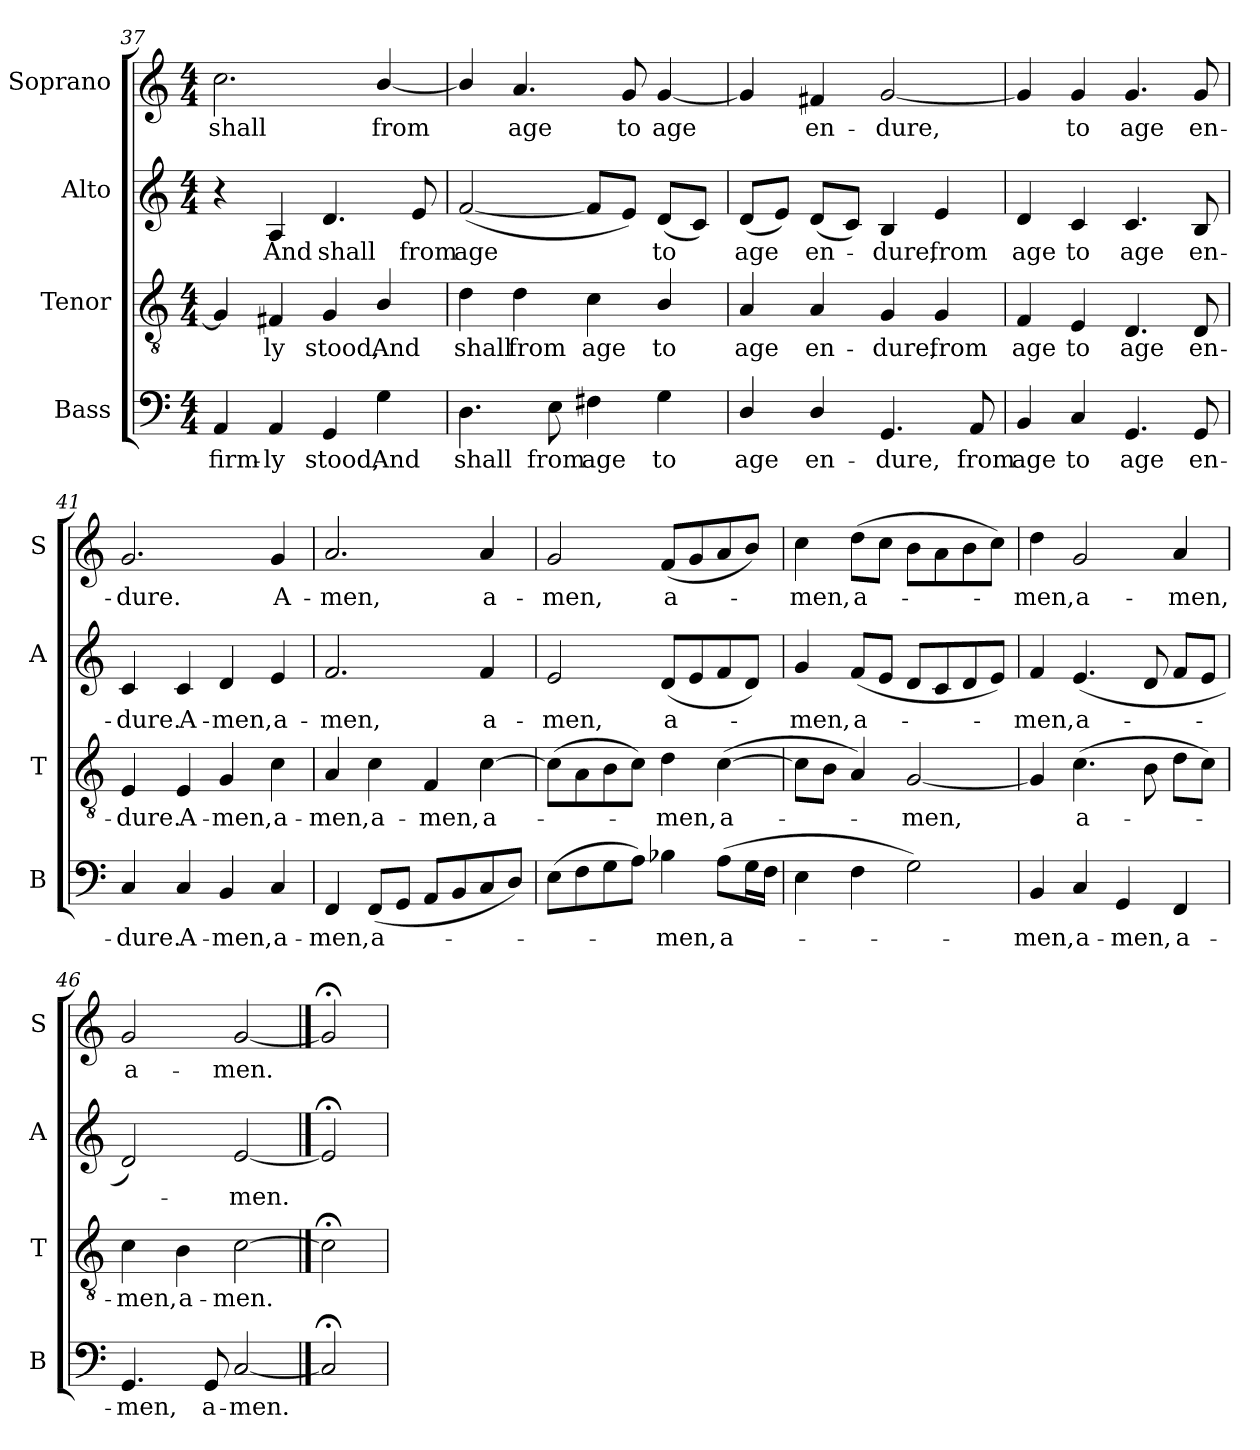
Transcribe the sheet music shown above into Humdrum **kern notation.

**kern	**text	**kern	**text	**kern	**text	**kern	**text
*part4	*part4	*part3	*part3	*part2	*part2	*part1	*part1
*staff4	*staff4	*staff3	*staff3	*staff2	*staff2	*staff1	*staff1
*I"Bass	*	*I"Tenor	*	*I"Alto	*	*I"Soprano	*
*I'B	*	*I'T	*	*I'A	*	*I'S	*
*clefF4	*	*clefGv2	*	*clefG2	*	*clefG2	*
*k[]	*	*k[]	*	*k[]	*	*k[]	*
*M4/4	*	*M4/4	*	*M4/4	*	*M4/4	*
=37	=37	=37	=37	=37	=37	=37	=37
!	!LO:LY:b	!	!	!	!	!	!LO:LY:b
4AA/	firm-	4G/]	.	4r	.	2.cc\	shall
!	!LO:LY:b	!	!LO:LY:b	!	!LO:LY:b	!	!
4AA/	-ly	4F#X/	ly	4A/	And	.	.
!	!LO:LY:b	!	!LO:LY:b	!	!LO:LY:b	!	!
4GG/	stood,	4G/	stood,	4.d/	shall	.	.
!	!LO:LY:b	!	!LO:LY:b	!	!	!	!LO:LY:b
4G\	And	4B/	And	.	.	[4b/	from
!	!	!	!	!	!LO:LY:b	!	!
.	.	.	.	8e/	from	.	.
!!LO:PB:g=z
=38	=38	=38	=38	=38	=38	=38	=38
!	!LO:LY:b	!	!LO:LY:b	!	!LO:LY:b	!	!
4.D\	shall	4d\	shall	(<[2f/	age	4b/]	.
!	!	!	!LO:LY:b	!	!	!	!LO:LY:b
.	.	4d\	from	.	.	4.a/	age
!	!LO:LY:b	!	!	!	!	!	!
8E\	from	.	.	.	.	.	.
!	!LO:LY:b	!	!LO:LY:b	!	!	!	!
4F#X\	age	4c\	age	8f/L]	.	.	.
!	!	!	!	!	!	!	!LO:LY:b
.	.	.	.	8e/J)	.	8g/	to
!	!LO:LY:b	!	!LO:LY:b	!	!LO:LY:b	!	!LO:LY:b
4G\	to	4B/	to	(<8d/L	to	[4g/	age
.	.	.	.	8c/J)	.	.	.
=39	=39	=39	=39	=39	=39	=39	=39
!	!LO:LY:b	!	!LO:LY:b	!	!LO:LY:b	!	!
4D/	age	4A/	age	(<8d/L	age	4g/]	.
.	.	.	.	8e/J)	.	.	.
!	!LO:LY:b	!	!LO:LY:b	!	!LO:LY:b	!	!LO:LY:b
4D/	en-	4A/	en-	(<8d/L	en-	4f#X/	en-
.	.	.	.	8c/J)	.	.	.
!	!LO:LY:b	!	!LO:LY:b	!	!LO:LY:b	!	!LO:LY:b
4.GG/	-dure,	4G/	-dure,	4B/	dure,	[2g/	-dure,
!	!	!	!LO:LY:b	!	!LO:LY:b	!	!
.	.	4G/	from	4e/	from	.	.
!	!LO:LY:b	!	!	!	!	!	!
8AA/	from	.	.	.	.	.	.
=40	=40	=40	=40	=40	=40	=40	=40
!	!LO:LY:b	!	!LO:LY:b	!	!LO:LY:b	!	!
4BB/	age	4F/	age	4d/	age	4g/]	.
!	!LO:LY:b	!	!LO:LY:b	!	!LO:LY:b	!	!LO:LY:b
4C/	to	4E/	to	4c/	to	4g/	to
!	!LO:LY:b	!	!LO:LY:b	!	!LO:LY:b	!	!LO:LY:b
4.GG/	age	4.D/	age	4.c/	age	4.g/	age
!	!LO:LY:b	!	!LO:LY:b	!	!LO:LY:b	!	!LO:LY:b
8GG/	en-	8D/	en-	8B/	en-	8g/	en-
!!LO:LB:g=z
=41	=41	=41	=41	=41	=41	=41	=41
!	!LO:LY:b	!	!LO:LY:b	!	!LO:LY:b	!	!LO:LY:b
4C/	-dure.	4E/	-dure.	4c/	-dure.	2.g/	-dure.
!	!LO:LY:b	!	!LO:LY:b	!	!LO:LY:b	!	!
4C/	A-	4E/	A-	4c/	A-	.	.
!	!LO:LY:b	!	!LO:LY:b	!	!LO:LY:b	!	!
4BB/	-men,	4G/	-men,	4d/	-men,	.	.
!	!LO:LY:b	!	!LO:LY:b	!	!LO:LY:b	!	!LO:LY:b
4C/	a-	4c\	a-	4e/	a-	4g/	A-
=42	=42	=42	=42	=42	=42	=42	=42
!	!LO:LY:b	!	!LO:LY:b	!	!LO:LY:b	!	!LO:LY:b
4FF/	-men,	4A/	-men,	2.f/	-men,	2.a/	-men,
!	!LO:LY:b	!	!LO:LY:b	!	!	!	!
(<8FF/L	a-	4c\	a-	.	.	.	.
8GG/J	.	.	.	.	.	.	.
!	!	!	!LO:LY:b	!	!	!	!
8AA/L	.	4F/	-men,	.	.	.	.
8BB/	.	.	.	.	.	.	.
!	!	!	!LO:LY:b	!	!LO:LY:b	!	!LO:LY:b
8C/	.	[4c\	a-	4f/	a-	4a/	a-
8D/J)	.	.	.	.	.	.	.
=43	=43	=43	=43	=43	=43	=43	=43
!	!	!	!	!	!LO:LY:b	!	!LO:LY:b
(>8E\L	.	(>8c\L]	.	2e/	-men,	2g/	-men,
8F\	.	8A\	.	.	.	.	.
8G\	.	8B\	.	.	.	.	.
8A\J)	.	8c\J)	.	.	.	.	.
!	!LO:LY:b	!	!LO:LY:b	!	!LO:LY:b	!	!LO:LY:b
4B-X\	men,	4d\	men,	(<8d/L	a-	(<8f/L	a-
.	.	.	.	8e/	.	8g/	.
!	!LO:LY:b	!	!LO:LY:b	!	!	!	!
(>8A\L	a-	(>[4c\	a-	8f/	.	8a/	.
16G\L	.	.	.	8d/J)	.	8b/J)	.
16F\JJ	.	.	.	.	.	.	.
!!LO:LB:g=z
=44	=44	=44	=44	=44	=44	=44	=44
!	!	!	!	!	!LO:LY:b	!	!LO:LY:b
4E\	.	8c\L]	.	4g/	men,	4cc\	men,
.	.	8B\J	.	.	.	.	.
!	!	!	!	!	!LO:LY:b	!	!LO:LY:b
4F\	.	4A/)	.	(<8f/L	a-	(>8dd\L	a-
.	.	.	.	8e/J	.	8cc\J	.
!	!	!	!LO:LY:b	!	!	!	!
2G\)	.	[2G/	men,	8d/L	.	8b\L	.
.	.	.	.	8c/	.	8a\	.
.	.	.	.	8d/	.	8b\	.
.	.	.	.	8e/J)	.	8cc\J)	.
=45	=45	=45	=45	=45	=45	=45	=45
!	!LO:LY:b	!	!	!	!LO:LY:b	!	!LO:LY:b
4BB/	men,	4G/]	.	4f/	men,	4dd\	men,
!	!LO:LY:b	!	!LO:LY:b	!	!LO:LY:b	!	!LO:LY:b
4C/	a-	(>4.c\	a-	(<4.e/	a-	2g/	a-
!	!LO:LY:b	!	!	!	!	!	!
4GG/	-men,	.	.	.	.	.	.
.	.	8B\	.	8d/	.	.	.
!	!LO:LY:b	!	!	!	!	!	!LO:LY:b
4FF/	a-	8d\L	.	8f/L	.	4a/	-men,
.	.	8c\J)	.	8e/J	.	.	.
=46	=46	=46	=46	=46	=46	=46	=46
!	!LO:LY:b	!	!LO:LY:b	!	!	!	!LO:LY:b
4.GG/	-men,	4c\	men,	2d/)	.	2g/	a-
!	!	!	!LO:LY:b	!	!	!	!
.	.	4B\	a-	.	.	.	.
!	!LO:LY:b	!	!	!	!	!	!
8GG/	a-	.	.	.	.	.	.
!	!LO:LY:b	!	!LO:LY:b	!	!LO:LY:b	!	!LO:LY:b
[2C	-men.	[2c	-men.	[2e	men.	[2g	-men.
==47	==47	==47	==47	==47	==47	==47	==47
2C;<]	.	2c;<]	.	2e;<]	.	2g;<]	.
=	=	=	=	=	=	=	=
*-	*-	*-	*-	*-	*-	*-	*-
